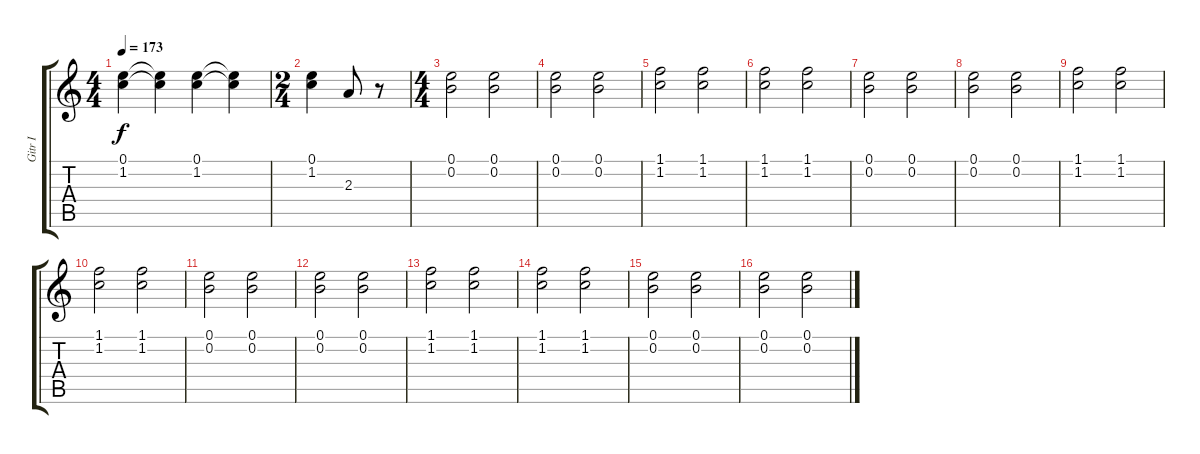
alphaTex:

\track ("Gitr I" "Gitr I") {instrument acousticguitarsteel}
\staff {score tabs}
\tuning (E4 B3 G3 D3 A2 E2) {hide}
\ts (4 4)
\tempo 173
\clef g2
\ks c
(0.1 1.2).4{dy f} (0.1{t} 1.2{t}).4 (0.1 1.2).4 (0.1{t} 1.2{t}).4 |
\ts (2 4)
(0.1 1.2).4 2.3.8 r.8 |
\ts (4 4)
(0.1 0.2).2 (0.1 0.2).2 |
(0.1 0.2).2 (0.1 0.2).2 |
(1.1 1.2).2 (1.1 1.2).2 |
(1.1 1.2).2 (1.1 1.2).2 |
(0.1 0.2).2 (0.1 0.2).2 |
(0.1 0.2).2 (0.1 0.2).2 |
(1.1 1.2).2 (1.1 1.2).2 |
(1.1 1.2).2 (1.1 1.2).2 |
(0.1 0.2).2 (0.1 0.2).2 |
(0.1 0.2).2 (0.1 0.2).2 |
(1.1 1.2).2 (1.1 1.2).2 |
(1.1 1.2).2 (1.1 1.2).2 |
(0.1 0.2).2 (0.1 0.2).2 |
(0.1 0.2).2 (0.1 0.2).2
